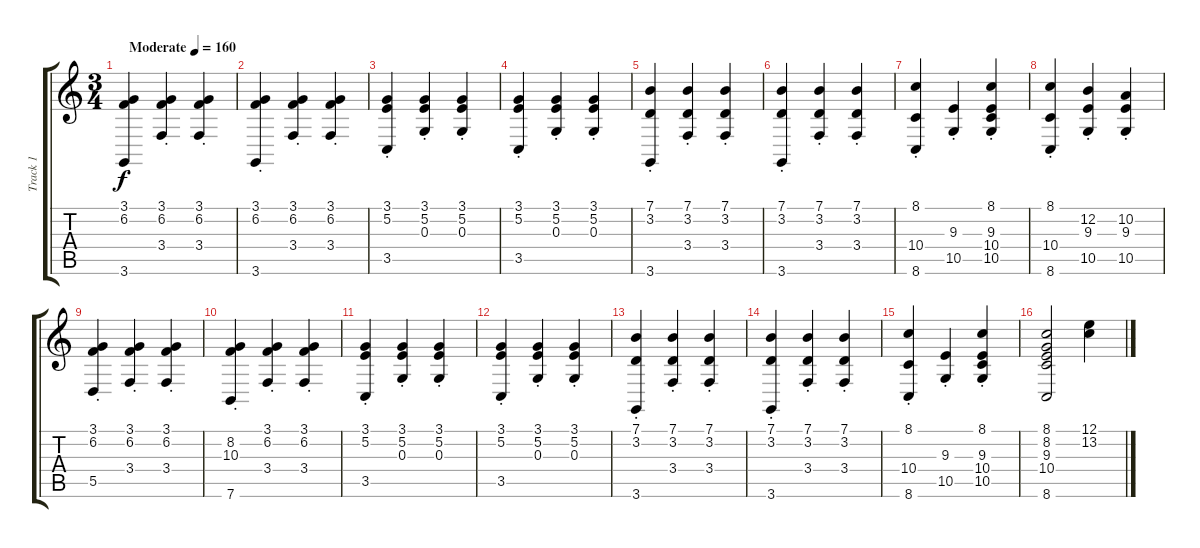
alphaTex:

\track ("Track 1" "Track 1") {instrument acousticgrandpiano}
\staff {score tabs}
\tuning (E4 B3 G3 D3 A2 E2) {hide}
\ts (3 4)
\tempo (160 "Moderate")
\clef g2
\ks c
(3.1{st} 6.2{st} 3.6{st}).4{dy f instrument acousticgrandpiano} (3.1{st} 6.2{st} 3.4{st}).4 (3.1{st} 6.2{st} 3.4{st}).4 |
(3.1{st} 6.2{st} 3.6{st}).4 (3.1{st} 6.2{st} 3.4{st}).4 (3.1{st} 6.2{st} 3.4{st}).4 |
(3.1{st} 5.2{st} 3.5{st}).4 (3.1{st} 5.2{st} 0.3{st}).4 (3.1{st} 5.2{st} 0.3{st}).4 |
(3.1{st} 5.2{st} 3.5{st}).4 (3.1{st} 5.2{st} 0.3{st}).4 (3.1{st} 5.2{st} 0.3{st}).4 |
(7.1{st} 3.2{st} 3.6{st}).4 (7.1{st} 3.2{st} 3.4{st}).4 (7.1{st} 3.2{st} 3.4{st}).4 |
(7.1{st} 3.2{st} 3.6{st}).4 (7.1{st} 3.2{st} 3.4{st}).4 (7.1{st} 3.2{st} 3.4{st}).4 |
(8.1{st} 10.4{st} 8.6{st}).4 (9.3{st} 10.5{st}).4 (8.1{st} 9.3{st} 10.4{st} 10.5{st}).4 |
(8.1{st} 10.4{st} 8.6{st}).4 (12.2{st} 9.3{st} 10.5{st}).4 (10.2{st} 9.3{st} 10.5{st}).4 |
(3.1{st} 6.2{st} 5.5{st}).4 (3.1{st} 6.2{st} 3.4{st}).4 (3.1{st} 6.2{st} 3.4{st}).4 |
(8.2{st} 10.3{st} 7.6{st}).4 (3.1{st} 6.2{st} 3.4{st}).4 (3.1{st} 6.2{st} 3.4{st}).4 |
(3.1{st} 5.2{st} 3.5{st}).4 (3.1{st} 5.2{st} 0.3{st}).4 (3.1{st} 5.2{st} 0.3{st}).4 |
(3.1{st} 5.2{st} 3.5{st}).4 (3.1{st} 5.2{st} 0.3{st}).4 (3.1{st} 5.2{st} 0.3{st}).4 |
(7.1{st} 3.2{st} 3.6{st}).4 (7.1{st} 3.2{st} 3.4{st}).4 (7.1{st} 3.2{st} 3.4{st}).4 |
(7.1{st} 3.2{st} 3.6{st}).4 (7.1{st} 3.2{st} 3.4{st}).4 (7.1{st} 3.2{st} 3.4{st}).4 |
(8.1{st} 10.4{st} 8.6{st}).4 (9.3{st} 10.5{st}).4 (8.1{st} 9.3{st} 10.4{st} 10.5{st}).4 |
(8.1 8.2 9.3 10.4 8.6).2 (12.1 13.2).4
